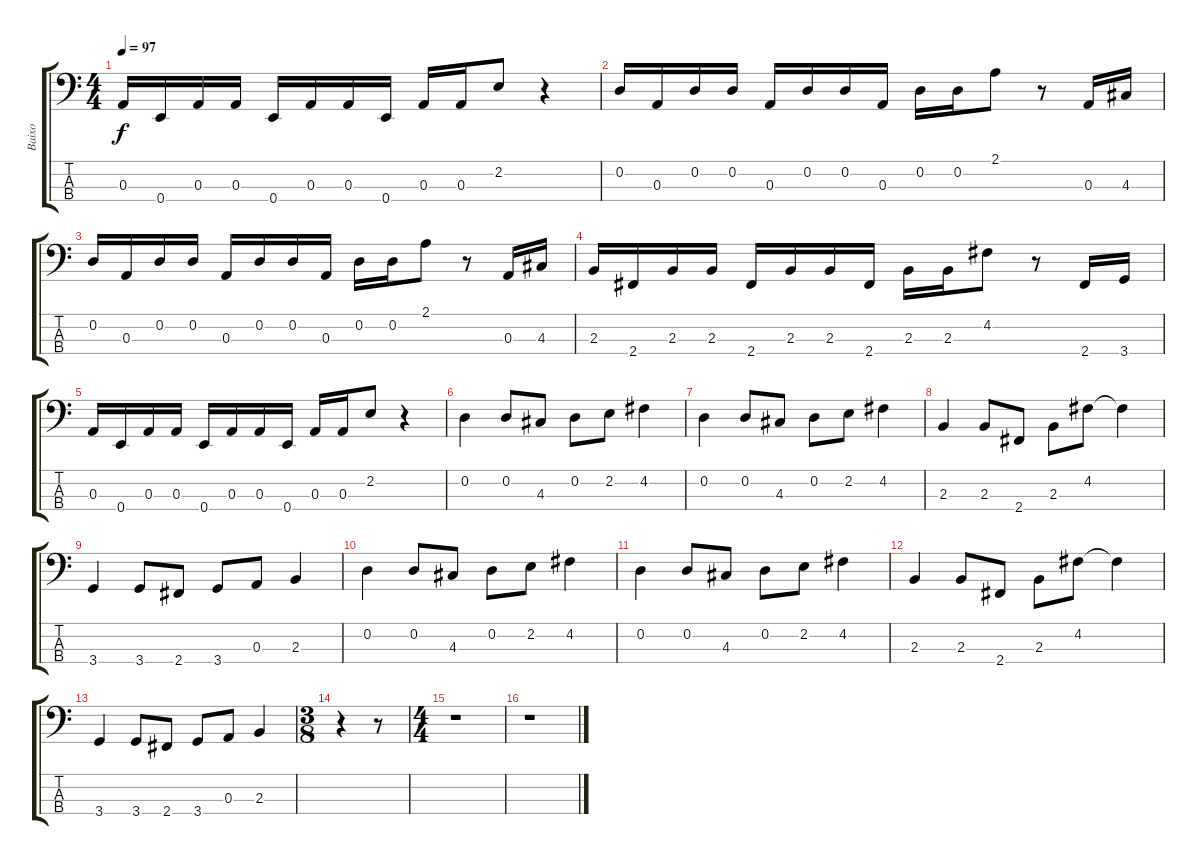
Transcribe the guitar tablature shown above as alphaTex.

\track ("Baixo" "Baixo") {instrument electricbassfinger}
\staff {score tabs}
\tuning (G2 D2 A1 E1) {hide}
\ts (4 4)
\tempo 97
\clef f4
\ks c
0.3.16{dy f} 0.4.16 0.3.16 0.3.16 0.4.16 0.3.16 0.3.16 0.4.16 0.3.16 0.3.16 2.2.8 r.4 |
0.2.16 0.3.16 0.2.16 0.2.16 0.3.16 0.2.16 0.2.16 0.3.16 0.2.16 0.2.16 2.1.8 r.8 0.3.16 4.3.16 |
0.2.16 0.3.16 0.2.16 0.2.16 0.3.16 0.2.16 0.2.16 0.3.16 0.2.16 0.2.16 2.1.8 r.8 0.3.16 4.3.16 |
2.3.16 2.4.16 2.3.16 2.3.16 2.4.16 2.3.16 2.3.16 2.4.16 2.3.16 2.3.16 4.2.8 r.8 2.4.16 3.4.16 |
0.3.16 0.4.16 0.3.16 0.3.16 0.4.16 0.3.16 0.3.16 0.4.16 0.3.16 0.3.16 2.2.8 r.4 |
0.2.4 0.2.8 4.3.8 0.2.8 2.2.8 4.2.4 |
0.2.4 0.2.8 4.3.8 0.2.8 2.2.8 4.2.4 |
2.3.4 2.3.8 2.4.8 2.3.8 4.2.8 4.2{t}.4 |
3.4.4 3.4.8 2.4.8 3.4.8 0.3.8 2.3.4 |
0.2.4 0.2.8 4.3.8 0.2.8 2.2.8 4.2.4 |
0.2.4 0.2.8 4.3.8 0.2.8 2.2.8 4.2.4 |
2.3.4 2.3.8 2.4.8 2.3.8 4.2.8 4.2{t}.4 |
3.4.4 3.4.8 2.4.8 3.4.8 0.3.8 2.3.4 |
\ts (3 8)
r.4 r.8 |
\ts (4 4)
r.1 |
r.1
